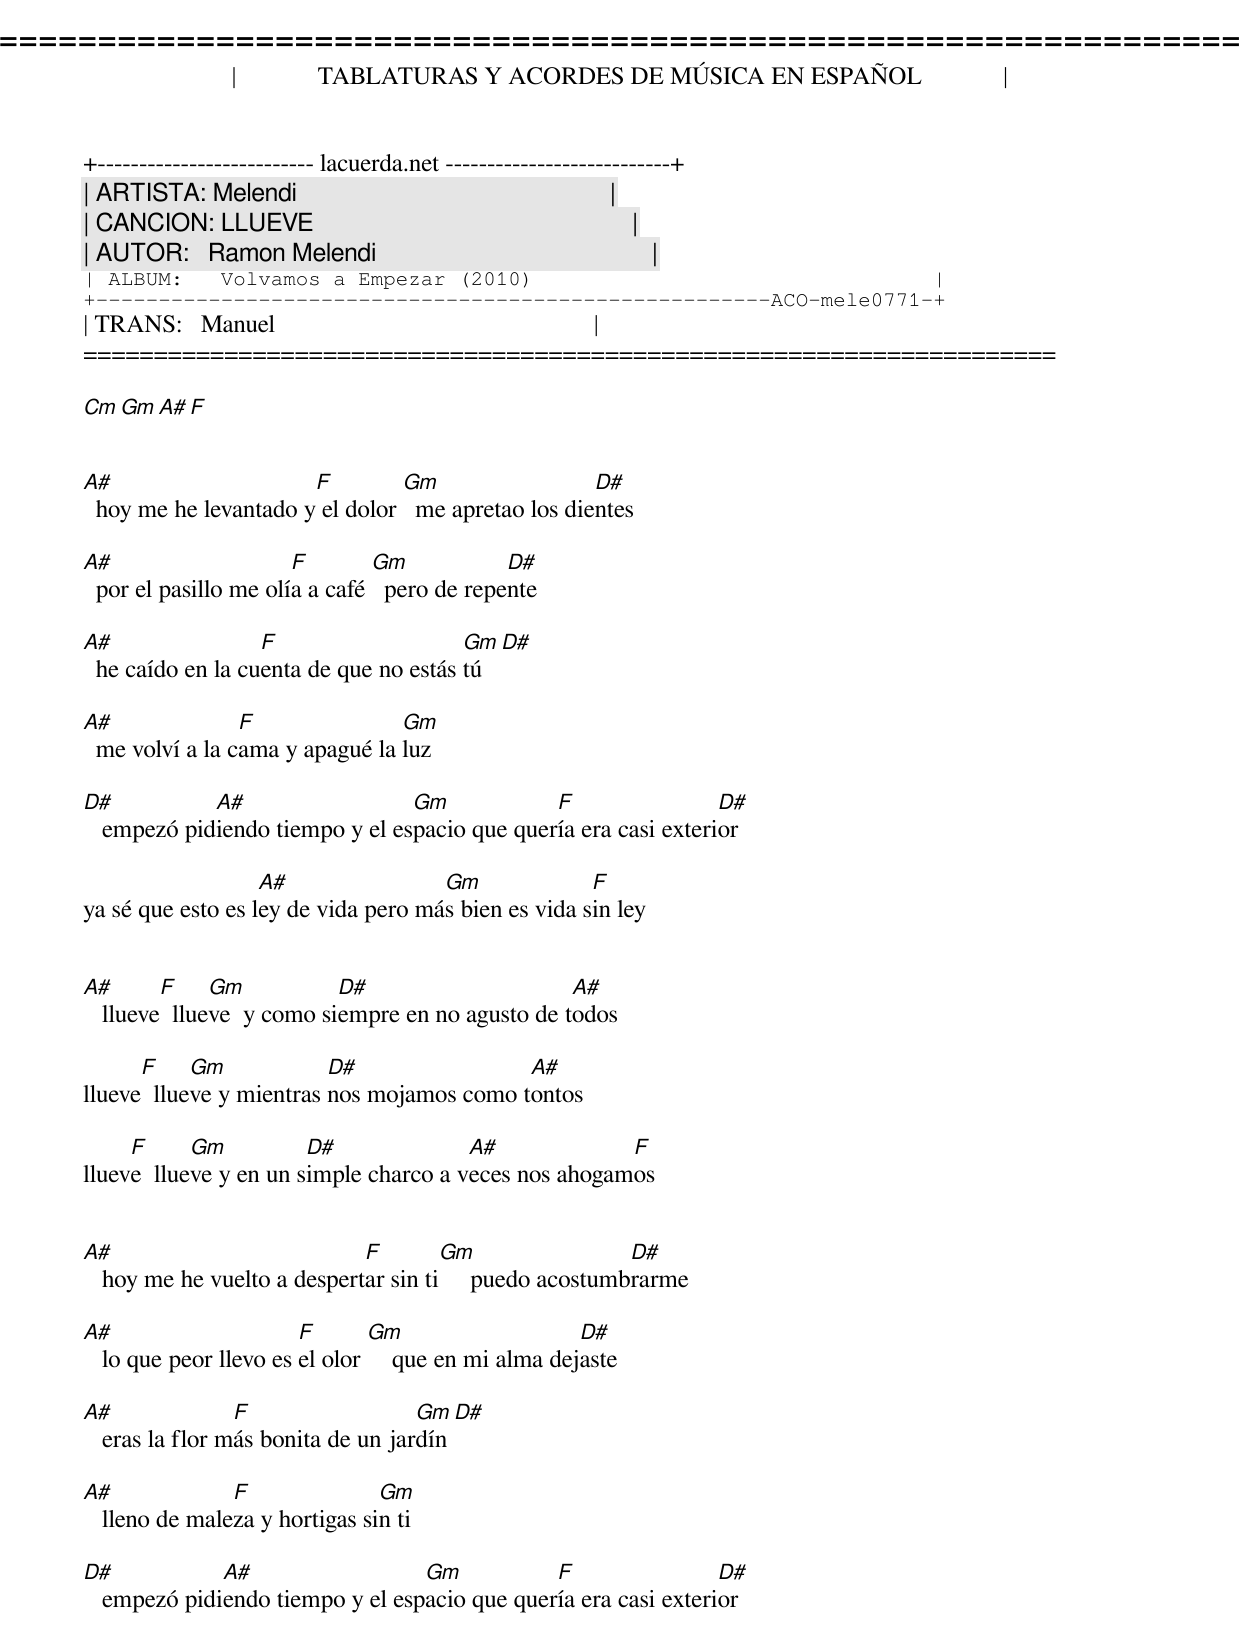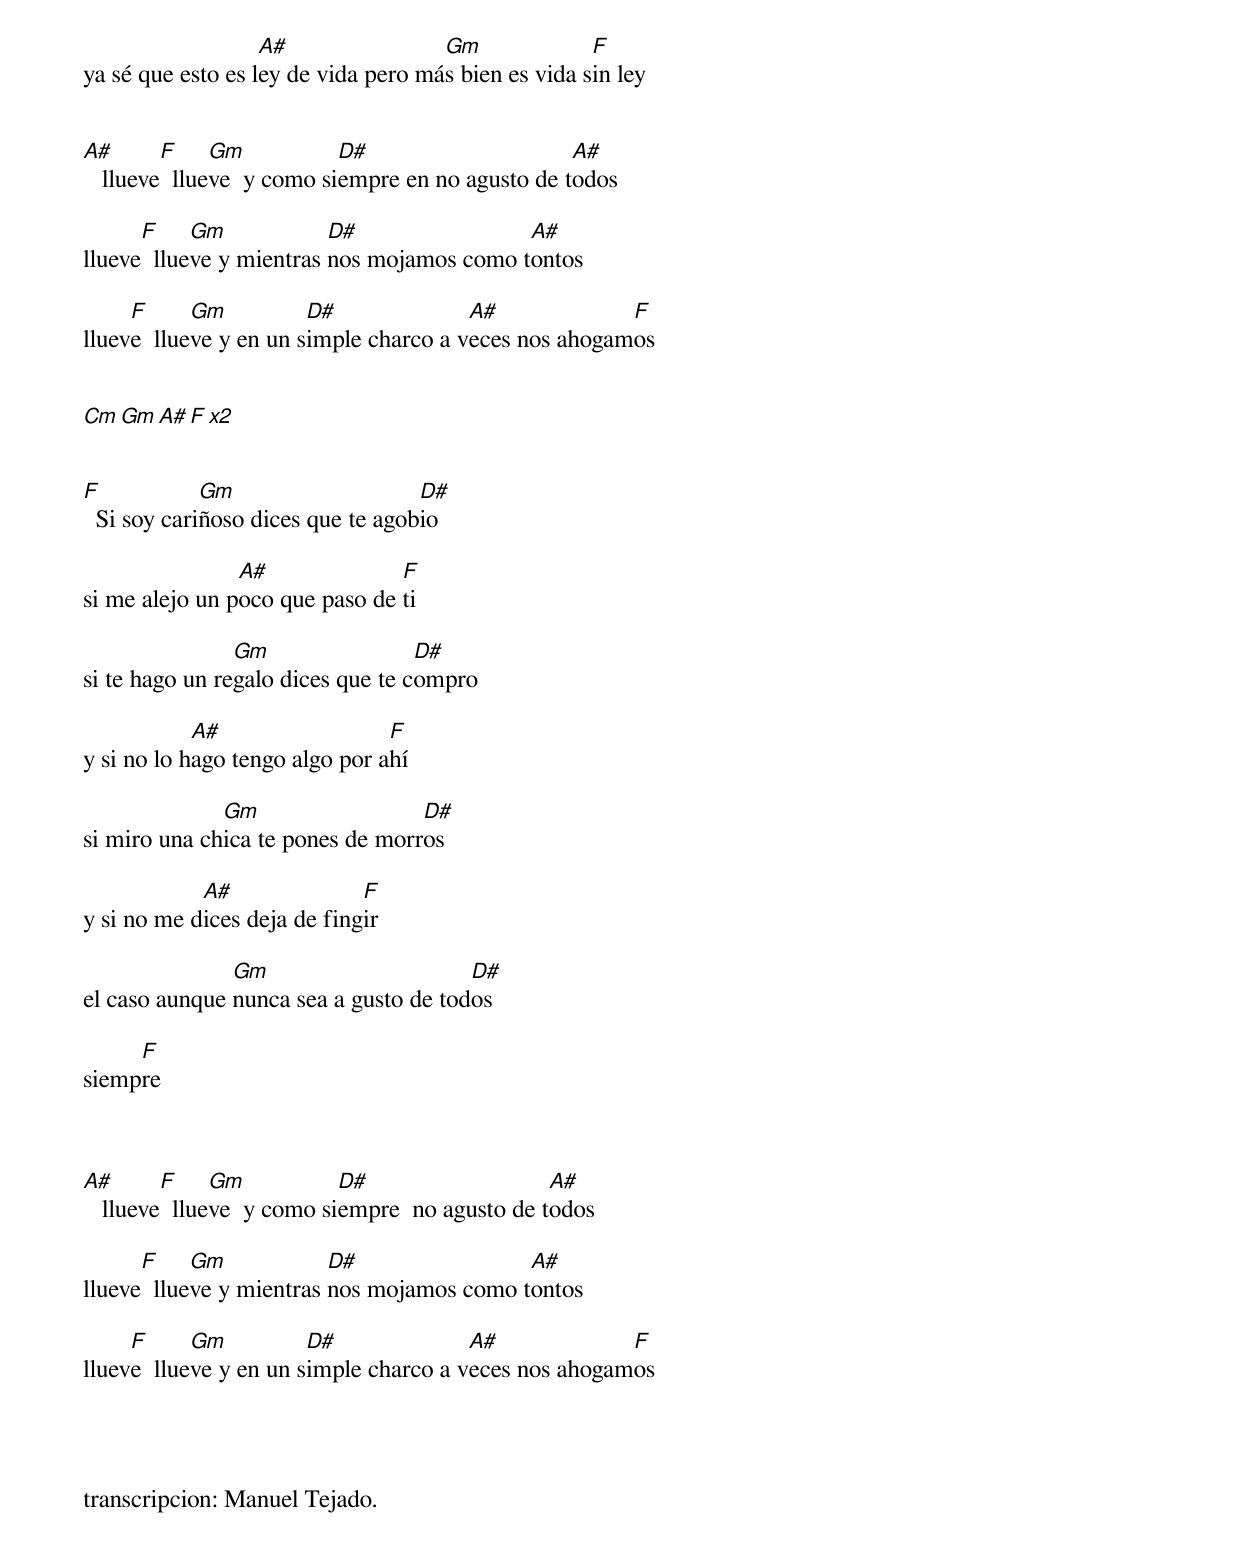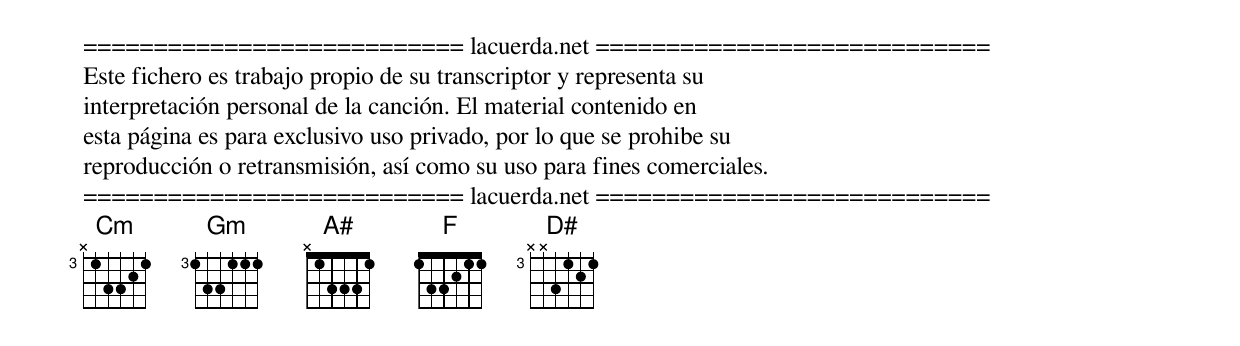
=====================================================================
|             TABLATURAS Y ACORDES DE MÚSICA EN ESPAÑOL             |
+-------------------------- lacuerda.net ---------------------------+
| ARTISTA: Melendi                                                  |
| CANCION: LLUEVE                                                   |
| AUTOR:   Ramon Melendi                                            |
| ALBUM:   Volvamos a Empezar (2010)                                |
+------------------------------------------------------ACO-mele0771-+
| TRANS:   Manuel                                                   |
=====================================================================

Cm  Gm  A#  F


A#                     F         Gm                  D#
  hoy me he levantado y el dolor   me apretao los dientes

A#                     F        Gm            D#
  por el pasillo me olía a café   pero de repente

A#                 F                    Gm   D#
  he caído en la cuenta de que no estás tú

A#               F               Gm
  me volví a la cama y apagué la luz

D#           A#                  Gm            F                 D#
   empezó pidiendo tiempo y el espacio que quería era casi exterior

                   A#                Gm              F
ya sé que esto es ley de vida pero más bien es vida sin ley


A#       F     Gm           D#                     A#
   llueve  llueve  y como siempre en no agusto de todos

      F     Gm            D#                A#
llueve  llueve y mientras nos mojamos como tontos

     F      Gm          D#              A#             F
llueve  llueve y en un simple charco a veces nos ahogamos


A#                           F        Gm                 D#
   hoy me he vuelto a despertar sin ti     puedo acostumbrarme

A#                      F       Gm                    D#
   lo que peor llevo es el olor     que en mi alma dejaste

A#               F                  Gm    D#
   eras la flor más bonita de un jardín

A#              F               Gm
   lleno de maleza y hortigas sin ti

D#            A#                  Gm           F                 D#
   empezó pidiendo tiempo y el espacio que quería era casi exterior


                   A#                Gm              F
ya sé que esto es ley de vida pero más bien es vida sin ley


A#       F     Gm           D#                     A#
   llueve  llueve  y como siempre en no agusto de todos

      F     Gm            D#                A#
llueve  llueve y mientras nos mojamos como tontos

     F      Gm          D#              A#             F
llueve  llueve y en un simple charco a veces nos ahogamos


Cm  Gm  A#  F  x2


F            Gm                    D#
  Si soy cariñoso dices que te agobio

                A#              F
si me alejo un poco que paso de ti

                Gm                 D#
si te hago un regalo dices que te compro

            A#                  F
y si no lo hago tengo algo por ahí

              Gm                  D#
si miro una chica te pones de morros

            A#               F
y si no me dices deja de fingir

               Gm                      D#
el caso aunque nunca sea a gusto de todos

     F
siempre



A#       F     Gm           D#                   A#
   llueve  llueve  y como siempre  no agusto de todos

      F     Gm            D#                A#
llueve  llueve y mientras nos mojamos como tontos

     F      Gm          D#              A#             F
llueve  llueve y en un simple charco a veces nos ahogamos




transcripcion: Manuel Tejado.


=========================== lacuerda.net ============================
Este fichero es trabajo propio de su transcriptor y representa su
interpretación personal de la canción. El material contenido en
esta página es para exclusivo uso privado, por lo que se prohibe su
reproducción o retransmisión, así como su uso para fines comerciales.
=========================== lacuerda.net ============================
